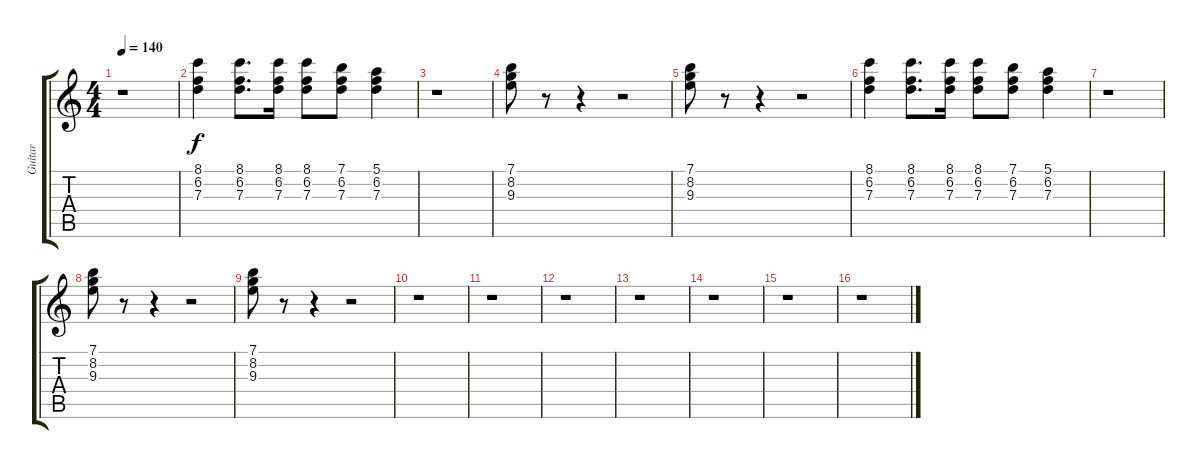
\track ("Guitar" "Guitar") {instrument distortionguitar}
\staff {score tabs}
\tuning (E4 B3 G3 D3 A2 E2) {hide}
\ts (4 4)
\tempo 140
\clef g2
\ks c
r.1{dy f} |
(8.1 6.2 7.3).4 (8.1 6.2 7.3).8{d} (8.1 6.2 7.3).16 (8.1 6.2 7.3).8 (7.1 6.2 7.3).8 (5.1 6.2 7.3).4 |
r.1 |
(7.1 8.2 9.3).8 r.8 r.4 r.2 |
(7.1 8.2 9.3).8 r.8 r.4 r.2 |
(8.1 6.2 7.3).4 (8.1 6.2 7.3).8{d} (8.1 6.2 7.3).16 (8.1 6.2 7.3).8 (7.1 6.2 7.3).8 (5.1 6.2 7.3).4 |
r.1 |
(7.1 8.2 9.3).8 r.8 r.4 r.2 |
(7.1 8.2 9.3).8 r.8 r.4 r.2 |
r.1 |
r.1 |
r.1 |
r.1 |
r.1 |
r.1 |
r.1
